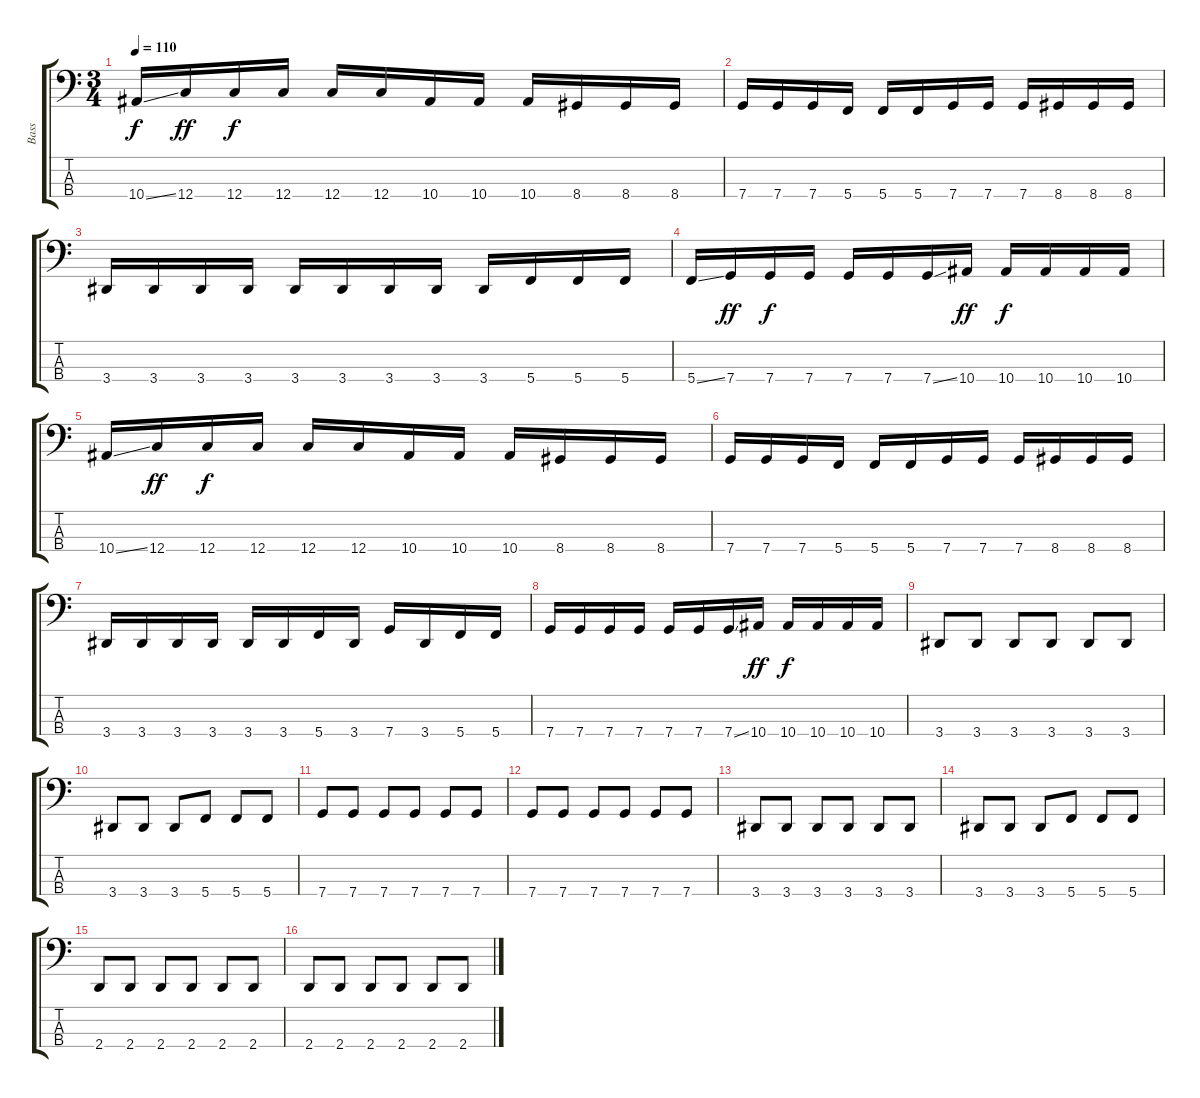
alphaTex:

\track ("Bass" "Bass") {instrument electricbasspick}
\staff {score tabs}
\tuning (F2 C2 G1 C1) {hide}
\ts (3 4)
\tempo 110
\clef f4
\ks c
10.4{ss}.16{dy f} 12.4.16{dy ff} 12.4.16{dy f} 12.4.16 12.4.16 12.4.16 10.4.16 10.4.16 10.4.16 8.4.16 8.4.16 8.4.16 |
7.4.16 7.4.16 7.4.16 5.4.16 5.4.16 5.4.16 7.4.16 7.4.16 7.4.16 8.4.16 8.4.16 8.4.16 |
3.4.16 3.4.16 3.4.16 3.4.16 3.4.16 3.4.16 3.4.16 3.4.16 3.4.16 5.4.16 5.4.16 5.4.16 |
5.4{ss}.16 7.4.16{dy ff} 7.4.16{dy f} 7.4.16 7.4.16 7.4.16 7.4{ss}.16 10.4.16{dy ff} 10.4.16{dy f} 10.4.16 10.4.16 10.4.16 |
10.4{ss}.16 12.4.16{dy ff} 12.4.16{dy f} 12.4.16 12.4.16 12.4.16 10.4.16 10.4.16 10.4.16 8.4.16 8.4.16 8.4.16 |
7.4.16 7.4.16 7.4.16 5.4.16 5.4.16 5.4.16 7.4.16 7.4.16 7.4.16 8.4.16 8.4.16 8.4.16 |
3.4.16 3.4.16 3.4.16 3.4.16 3.4.16 3.4.16 5.4.16 3.4.16 7.4.16 3.4.16 5.4.16 5.4.16 |
7.4.16 7.4.16 7.4.16 7.4.16 7.4.16 7.4.16 7.4{ss}.16 10.4.16{dy ff} 10.4.16{dy f} 10.4.16 10.4.16 10.4.16 |
3.4.8 3.4.8 3.4.8 3.4.8 3.4.8 3.4.8 |
3.4.8 3.4.8 3.4.8 5.4.8 5.4.8 5.4.8 |
7.4.8 7.4.8 7.4.8 7.4.8 7.4.8 7.4.8 |
7.4.8 7.4.8 7.4.8 7.4.8 7.4.8 7.4.8 |
3.4.8 3.4.8 3.4.8 3.4.8 3.4.8 3.4.8 |
3.4.8 3.4.8 3.4.8 5.4.8 5.4.8 5.4.8 |
2.4.8 2.4.8 2.4.8 2.4.8 2.4.8 2.4.8 |
2.4.8 2.4.8 2.4.8 2.4.8 2.4.8 2.4.8
